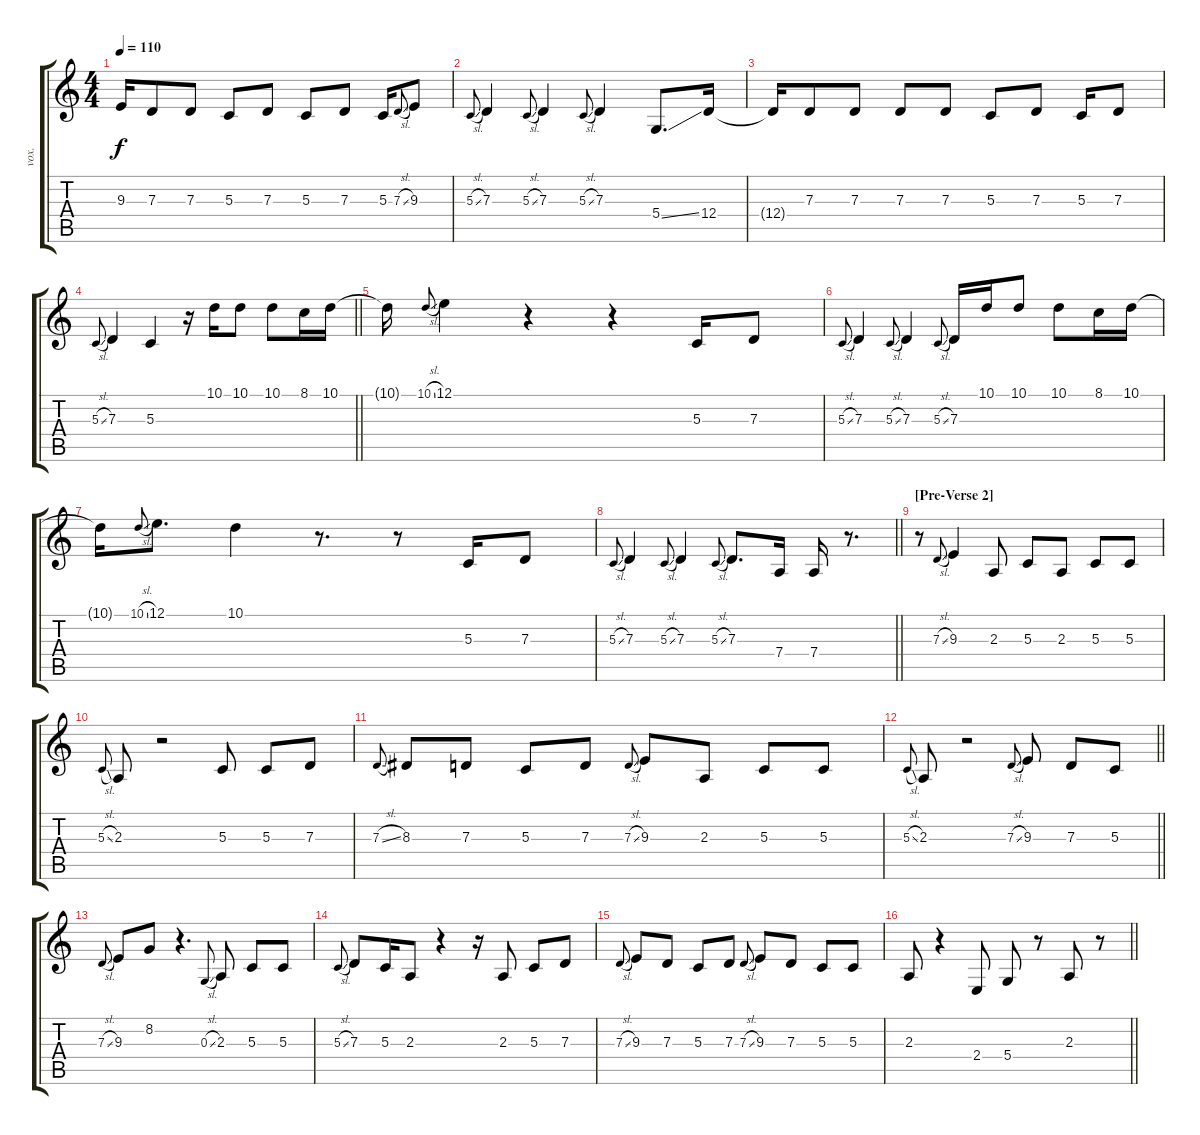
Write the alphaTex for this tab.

\track ("vox." "vox.") {instrument voiceoohs}
\staff {score tabs}
\tuning (E4 B3 G3 D3 A2 E2) {hide}
\ts (4 4)
\tempo 110
\clef g2
\ks c
9.3.16{dy f} 7.3.8 7.3.8 5.3.8 7.3.8 5.3.8 7.3.8 5.3.16 7.3{sl}.8{gr onbeat} 9.3.8 |
5.3{sl}.8{gr onbeat} 7.3.4 5.3{sl}.8{gr onbeat} 7.3.4 5.3{sl}.8{gr onbeat} 7.3.4 5.4{ss}.8{d} 12.4.16 |
12.4{t}.16 7.3.8 7.3.8 7.3.8 7.3.8 5.3.8 7.3.8 5.3.16 7.3.8 |
\barLineRight lightlight
5.3{sl}.8{gr onbeat} 7.3.4 5.3.4 r.16 10.1.16 10.1.8 10.1.8 8.1.16 10.1.16 |
\section ("" "")
10.1{t}.16 10.1{sl}.8{gr onbeat} 12.1.4 r.4 r.4 5.3.16 7.3.8 |
5.3{sl}.8{gr onbeat} 7.3.4 5.3{sl}.8{gr onbeat} 7.3.4 5.3{sl}.8{gr onbeat} 7.3.16 10.1.16 10.1.8 10.1.8 8.1.16 10.1.16 |
10.1{t}.16 10.1{sl}.8{gr onbeat} 12.1.8{d} 10.1.4 r.8{d} r.8 5.3.16 7.3.8 |
\barLineRight lightlight
5.3{sl}.8{gr onbeat} 7.3.4 5.3{sl}.8{gr onbeat} 7.3.4 5.3{sl}.8{gr onbeat} 7.3.8{d} 7.4.16 7.4.16 r.8{d} |
\section ("" "[Pre-Verse 2]")
r.8 7.3{sl}.8{gr onbeat} 9.3.4 2.3.8 5.3.8 2.3.8 5.3.8 5.3.8 |
5.3{sl}.8{gr onbeat} 2.3.8 r.2 5.3.8 5.3.8 7.3.8 |
7.3{sl}.8{gr onbeat} 8.3.8 7.3.8 5.3.8 7.3.8 7.3{sl}.8{gr onbeat} 9.3.8 2.3.8 5.3.8 5.3.8 |
\barLineRight lightlight
5.3{sl}.8{gr onbeat} 2.3.8 r.2 7.3{sl}.8{gr onbeat} 9.3.8 7.3.8 5.3.8 |
7.3{sl}.8{gr onbeat} 9.3.8 8.2.8 r.4{d} 0.3{sl}.8{gr onbeat} 2.3.8 5.3.8 5.3.8 |
5.3{sl}.8{gr onbeat} 7.3.8 5.3.16 2.3.8 r.4 r.16 2.3.8 5.3.8 7.3.8 |
7.3{sl}.8{gr onbeat} 9.3.8 7.3.8 5.3.8 7.3.8 7.3{sl}.8{gr onbeat} 9.3.8 7.3.8 5.3.8 5.3.8 |
\barLineRight lightlight
2.3.8 r.4 2.4.8 5.4.8 r.8 2.3.8 r.8
